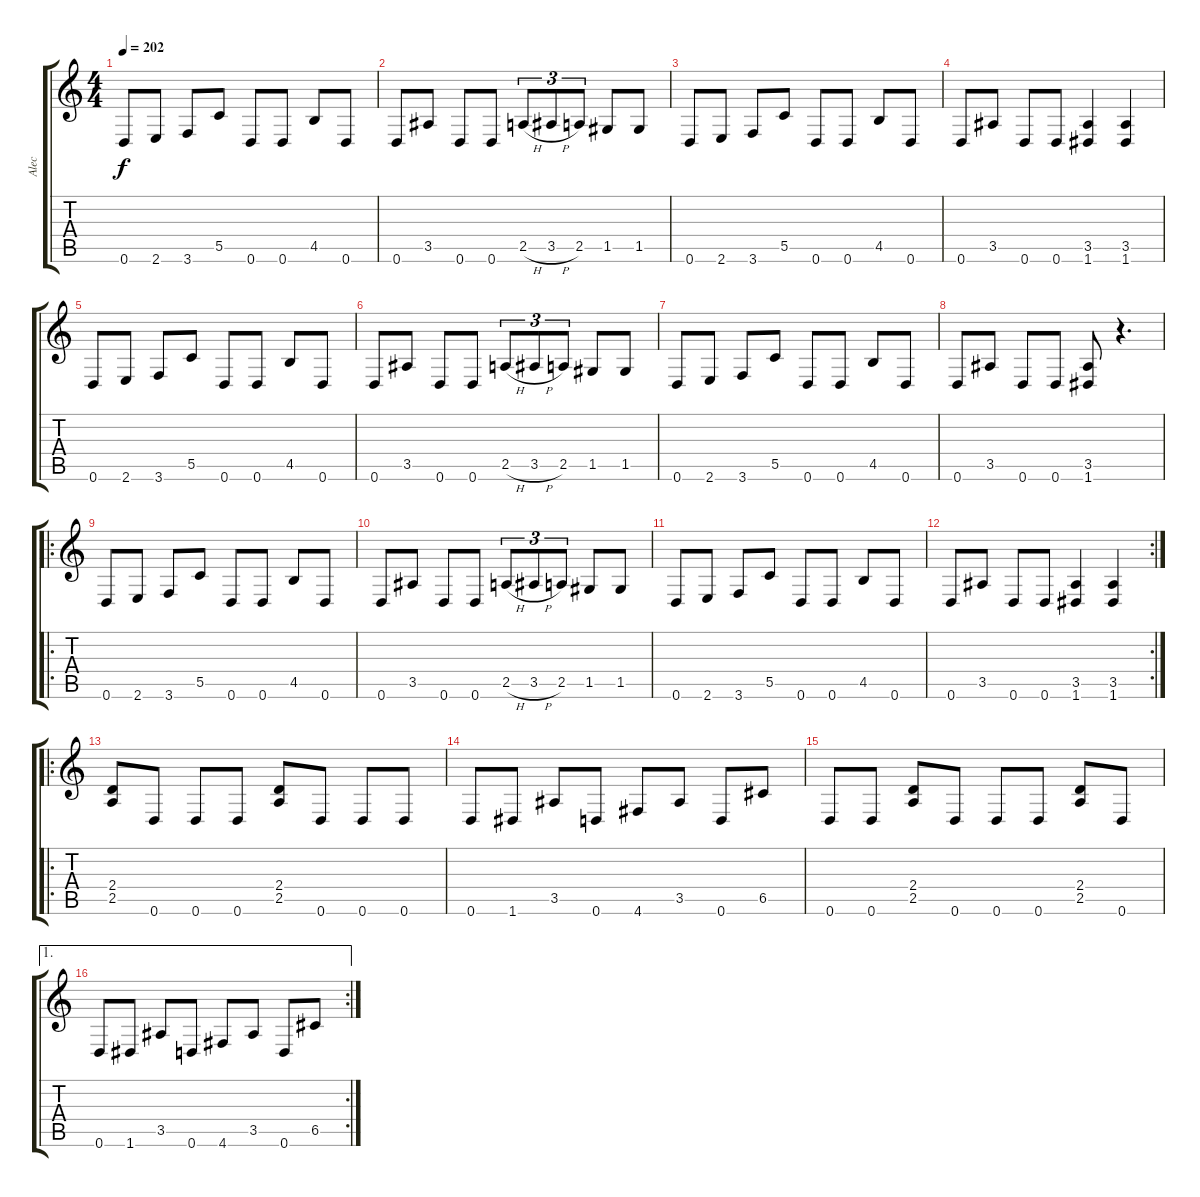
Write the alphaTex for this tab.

\track ("Alec" "Alec") {instrument distortionguitar}
\staff {score tabs}
\tuning (D4 A3 F3 C3 G2 D2) {hide}
\ts (4 4)
\tempo 202
\clef g2
\ks c
0.6.8{dy f instrument distortionguitar} 2.6.8 3.6.8 5.5.8 0.6.8 0.6.8 4.5.8 0.6.8 |
0.6.8 3.5.8 0.6.8 0.6.8 2.5{h}.8{tu (3 2)} 3.5{h}.8{tu (3 2)} 2.5.8{tu (3 2)} 1.5.8 1.5.8 |
0.6.8 2.6.8 3.6.8 5.5.8 0.6.8 0.6.8 4.5.8 0.6.8 |
0.6.8 3.5.8 0.6.8 0.6.8 (3.5 1.6).4 (3.5 1.6).4 |
0.6.8 2.6.8 3.6.8 5.5.8 0.6.8 0.6.8 4.5.8 0.6.8 |
0.6.8 3.5.8 0.6.8 0.6.8 2.5{h}.8{tu (3 2)} 3.5{h}.8{tu (3 2)} 2.5.8{tu (3 2)} 1.5.8 1.5.8 |
0.6.8 2.6.8 3.6.8 5.5.8 0.6.8 0.6.8 4.5.8 0.6.8 |
0.6.8 3.5.8 0.6.8 0.6.8 (3.5 1.6).8 r.4{d} |
\ro
0.6.8 2.6.8 3.6.8 5.5.8 0.6.8 0.6.8 4.5.8 0.6.8 |
0.6.8 3.5.8 0.6.8 0.6.8 2.5{h}.8{tu (3 2)} 3.5{h}.8{tu (3 2)} 2.5.8{tu (3 2)} 1.5.8 1.5.8 |
0.6.8 2.6.8 3.6.8 5.5.8 0.6.8 0.6.8 4.5.8 0.6.8 |
\rc 2
0.6.8 3.5.8 0.6.8 0.6.8 (3.5 1.6).4 (3.5 1.6).4 |
\ro
(2.4 2.5).8 0.6.8 0.6.8 0.6.8 (2.4 2.5).8 0.6.8 0.6.8 0.6.8 |
0.6.8 1.6.8 3.5.8 0.6.8 4.6.8 3.5.8 0.6.8 6.5.8 |
0.6.8 0.6.8 (2.4 2.5).8 0.6.8 0.6.8 0.6.8 (2.4 2.5).8 0.6.8 |
\ae 1
\rc 2
0.6.8 1.6.8 3.5.8 0.6.8 4.6.8 3.5.8 0.6.8 6.5.8
